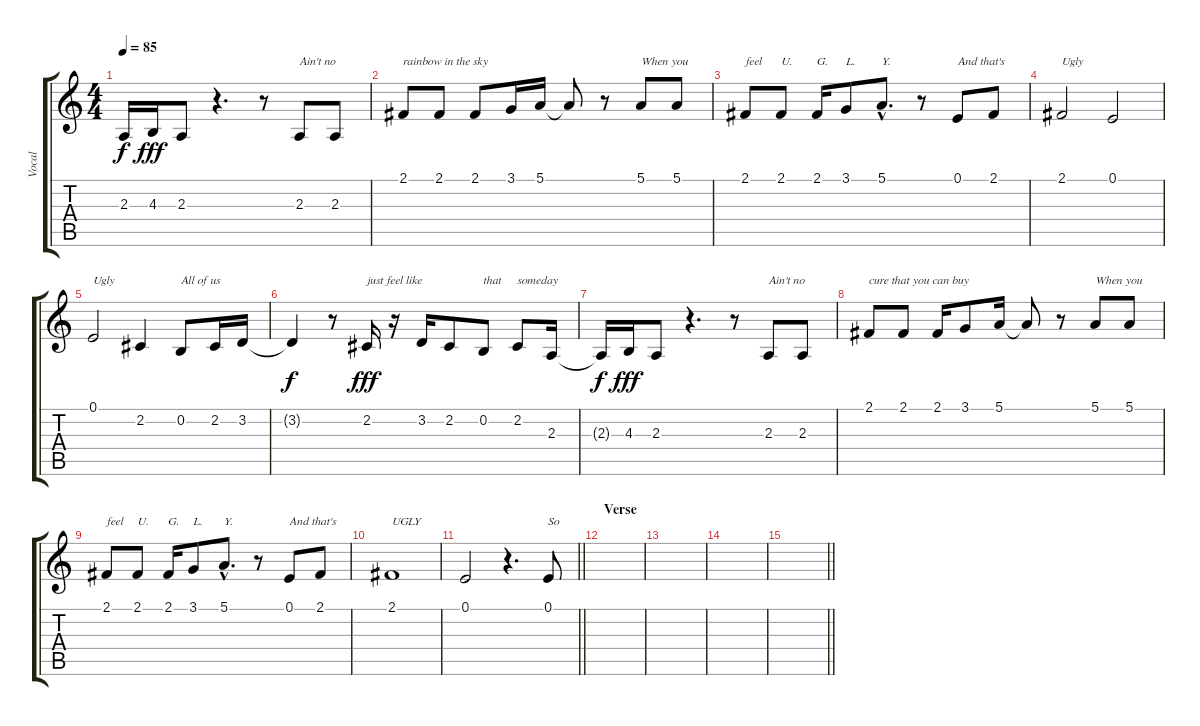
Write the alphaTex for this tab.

\track ("Vocal" "Vocal") {instrument tenorsax}
\staff {score tabs}
\tuning (E4 B3 G3 D3 A2 E2) {hide}
\ts (4 4)
\tempo 85
\clef g2
\ks c
2.3{t}.16{dy f} 4.3.16{dy fff} 2.3.8 r.4{d} r.8 2.3.8{txt "Ain't no"} 2.3.8 |
2.1.8{txt "rainbow in the sky "} 2.1.8 2.1.8 3.1.16 5.1.16 5.1{t}.8 r.8 5.1.8{txt "When you"} 5.1.8 |
2.1.8{txt "feel"} 2.1.8{txt "U."} 2.1.16{txt "G."} 3.1.8{txt "L."} 5.1{hac}.8{d txt "Y."} r.8 0.1.8{txt "And that's"} 2.1.8 |
2.1.2{txt "Ugly"} 0.1.2 |
0.1.2{txt "Ugly"} 2.2.4 0.2.8{txt "All of us"} 2.2.16 3.2.16 |
3.2{t}.4{dy f} r.8 2.2.16{txt "just feel like" dy fff} r.16 3.2.16 2.2.8 0.2.8{txt "that"} 2.2.8{txt "someday"} 2.3.16 |
2.3{t}.16{dy f} 4.3.16{dy fff} 2.3.8 r.4{d} r.8 2.3.8{txt "Ain't no"} 2.3.8 |
2.1.8{txt "cure that you can buy"} 2.1.8 2.1.16 3.1.8 5.1.16 5.1{t}.8 r.8 5.1.8{txt "When you"} 5.1.8 |
2.1.8{txt "feel"} 2.1.8{txt "U."} 2.1.16{txt "G."} 3.1.8{txt "L."} 5.1{hac}.8{d txt "Y."} r.8 0.1.8{txt "And that's"} 2.1.8 |
2.1.1{txt "UGLY"} |
\barLineRight lightlight
0.1.2 r.4{d} 0.1.8{txt "So"} |
\section ("" "Verse")
|
|
|
\barLineRight lightlight
